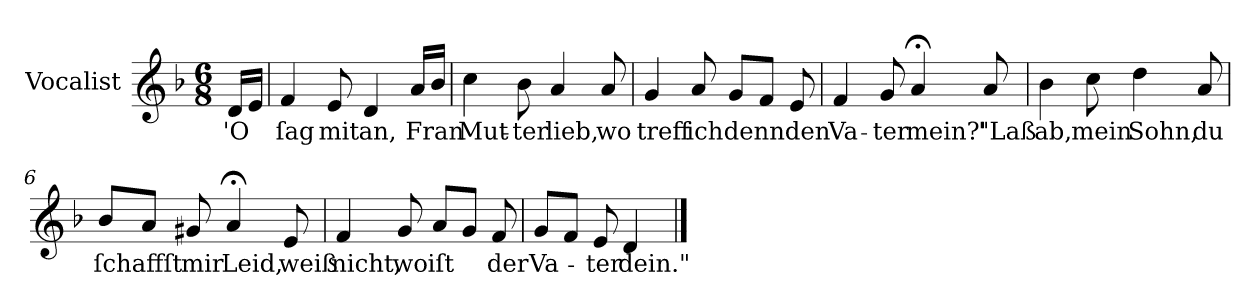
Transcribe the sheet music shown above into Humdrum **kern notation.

**kern	**text
*part1	*part1
*staff1	*staff1
*I"Vocalist	*
*clefG2	*
*k[b-]	*
*d:	*
*M6/8	*
=	=
16dLL	'O
16eJJ	.
=1	=1
4f	ſag
8e	mit
4d	an,
16aLL	Fran
16b-JJ	.
=2	=2
4cc	Mut-
8b-	-ter
4a	lieb,
8a	wo
=3	=3
4g	treff
8a	ich
8gL	denn
8fJ	.
8e	den
=4	=4
4f	Va-
8g	-ter
4a;<	mein?'
8a	"Laß
=5	=5
4b-	ab,
8cc	mein
4dd	Sohn,
8a	du
=6	=6
8b-L	ſchaffſt
8aJ	.
8g#X	mir
4a;<	Leid,
8e	weiß
=7	=7
4f	nicht,
8g	wo
8aL	iſt
8gJ	.
8f	der
=8	=8
8gL	Va-
8fJ	.
8e	-ter
4d	dein."
==	==
*-	*-
